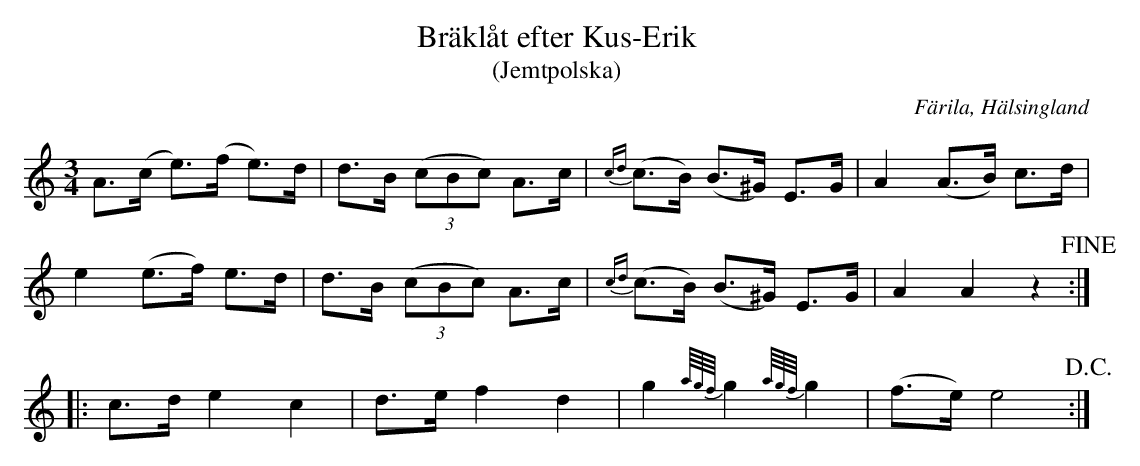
X:1
T: Bräklåt efter Kus-Erik
T: (Jemtpolska)
O: Färila, Hälsingland
M: 3/4
L: 1/8
K: Am
A>(c e>)(f e)>d | d>B ((3cBc) A>c | {cd}(c>B) (B>^G)   E>G      | A2    (A>B) c>d  |
e2   (e>f) e>d  | d>B ((3cBc) A>c | {cd}(c>B)    (B>^G)   E>G      | A2    A2    z2  !fine! ::
K: C
c>d  e2    c2   | d>e f2      d2  | g2        {a//g//f//}g2 {a//g//f//}g2 | (f>e) e4 !D.C.!       :|
